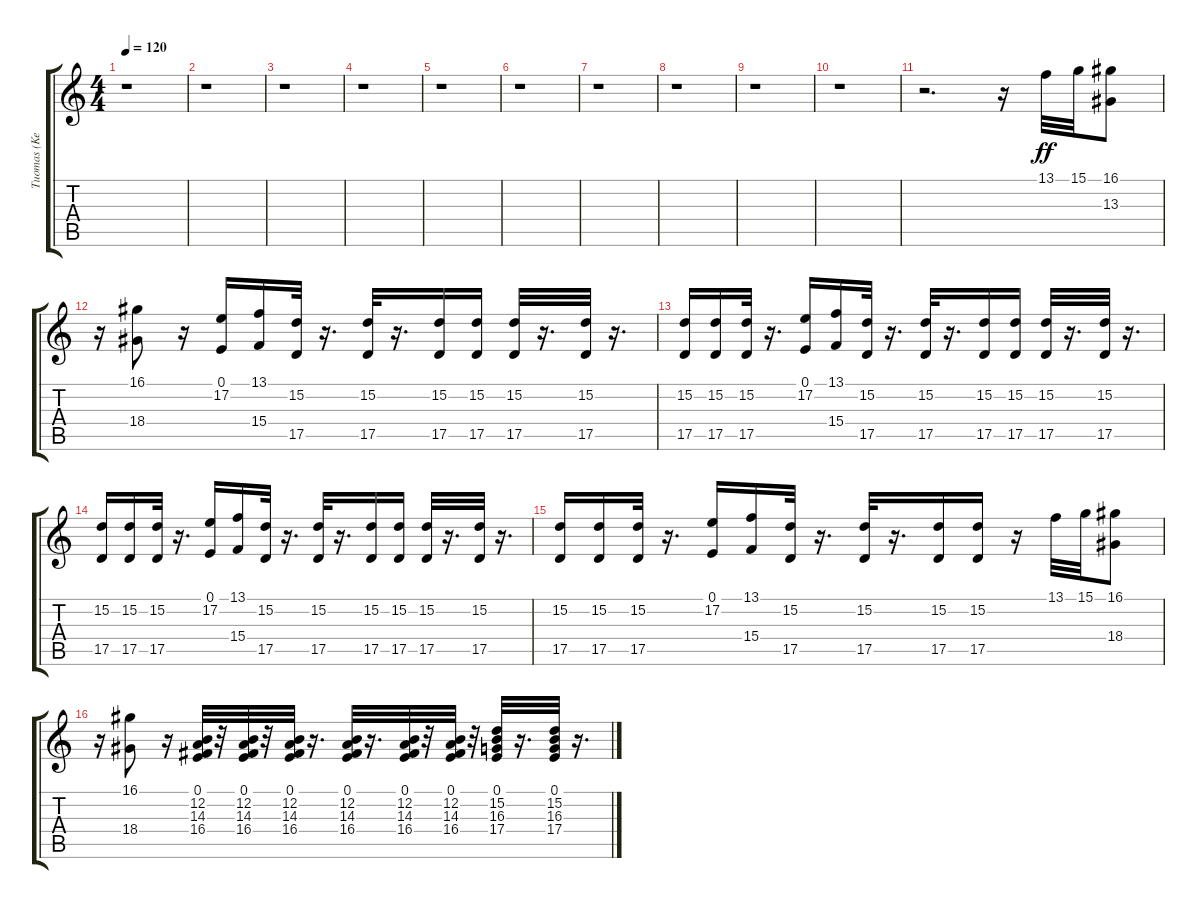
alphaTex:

\track ("Tuomas (Keyboards)" "Tuomas (Ke") {instrument stringensemble1}
\staff {score tabs}
\tuning (E4 B3 G3 D3 A2 E2) {hide}
\ts (4 4)
\tempo 120
\clef g2
\ks c
r.1{dy f instrument stringensemble1} |
r.1 |
r.1 |
r.1 |
r.1 |
r.1 |
r.1 |
r.1 |
r.1 |
r.1 |
r.2{d} r.16 13.1.32{dy ff} 15.1.32 (16.1 13.3).8 |
r.16 (16.1 18.4).8 r.16 (0.1 17.2).16 (13.1 15.4).16 (15.2 17.5).32 r.16{d} (15.2 17.5).32 r.16{d} (15.2 17.5).16 (15.2 17.5).16 (15.2 17.5).32 r.16{d} (15.2 17.5).32 r.16{d} |
(15.2 17.5).16 (15.2 17.5).16 (15.2 17.5).32 r.16{d} (0.1 17.2).16 (13.1 15.4).16 (15.2 17.5).32 r.16{d} (15.2 17.5).32 r.16{d} (15.2 17.5).16 (15.2 17.5).16 (15.2 17.5).32 r.16{d} (15.2 17.5).32 r.16{d} |
(15.2 17.5).16 (15.2 17.5).16 (15.2 17.5).32 r.16{d} (0.1 17.2).16 (13.1 15.4).16 (15.2 17.5).32 r.16{d} (15.2 17.5).32 r.16{d} (15.2 17.5).16 (15.2 17.5).16 (15.2 17.5).32 r.16{d} (15.2 17.5).32 r.16{d} |
(15.2 17.5).16 (15.2 17.5).16 (15.2 17.5).32 r.16{d} (0.1 17.2).16 (13.1 15.4).16 (15.2 17.5).32 r.16{d} (15.2 17.5).32 r.16{d} (15.2 17.5).16 (15.2 17.5).16 r.16 13.1.32 15.1.32 (16.1 18.4).8 |
r.16 (16.1 18.4).8 r.16 (0.1 12.2 14.3 16.4).32 r.32 (0.1 12.2 14.3 16.4).32 r.32 (0.1 12.2 14.3 16.4).32 r.16{d} (0.1 12.2 14.3 16.4).32 r.16{d} (0.1 12.2 14.3 16.4).32 r.32 (0.1 12.2 14.3 16.4).32 r.32 (0.1 15.2 16.3 17.4).32 r.16{d} (0.1 15.2 16.3 17.4).32 r.16{d}
